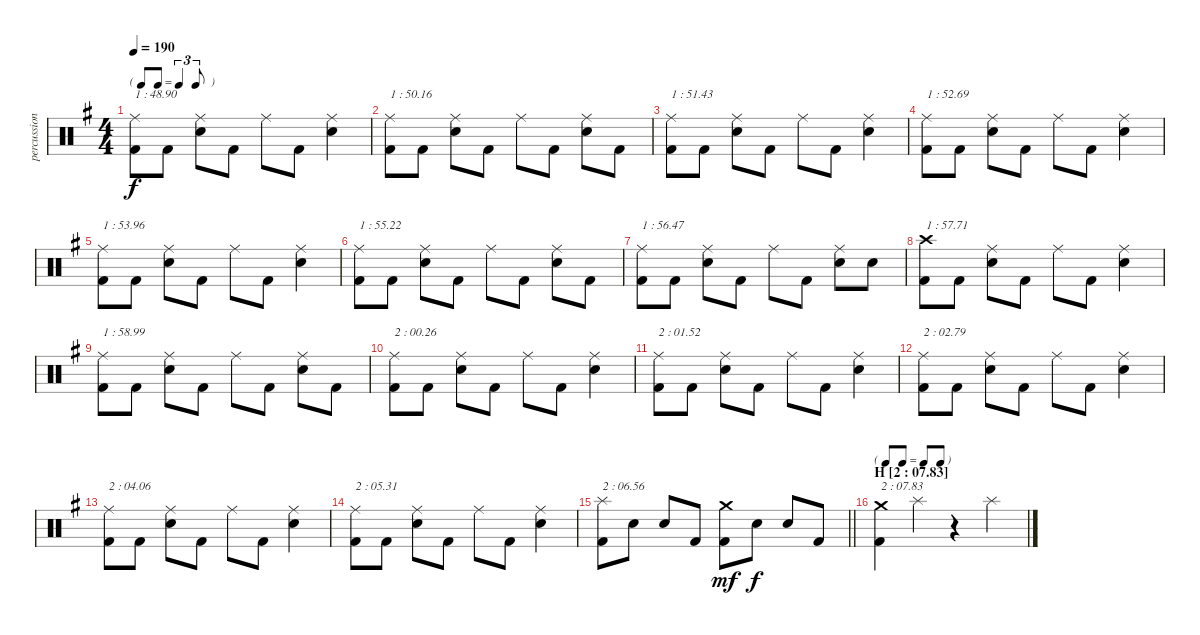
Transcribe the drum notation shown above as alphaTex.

\track ("percussion" "percussion") {instrument percussion}
\staff {score}
\articulation defaults
\ts (4 4)
\tf triplet8th
\tempo 190
\clef neutral
\ks g
("Ride (middle)" "Kick (hit) 2").8{txt "1 : 48.90" dy f} "Kick (hit) 2".8 ("Ride (middle)" "Electric Snare (hit)").8 "Kick (hit) 2".8 "Ride (middle)".8 "Kick (hit) 2".8 ("Ride (middle)" "Electric Snare (hit)").4 |
("Ride (middle)" "Kick (hit) 2").8{txt "1 : 50.16"} "Kick (hit) 2".8 ("Ride (middle)" "Electric Snare (hit)").8 "Kick (hit) 2".8 "Ride (middle)".8 "Kick (hit) 2".8 ("Ride (middle)" "Electric Snare (hit)").8 "Kick (hit) 2".8 |
("Ride (middle)" "Kick (hit) 2").8{txt "1 : 51.43"} "Kick (hit) 2".8 ("Ride (middle)" "Electric Snare (hit)").8 "Kick (hit) 2".8 "Ride (middle)".8 "Kick (hit) 2".8 ("Ride (middle)" "Electric Snare (hit)").4 |
("Ride (middle)" "Kick (hit) 2").8{txt "1 : 52.69"} "Kick (hit) 2".8 ("Ride (middle)" "Electric Snare (hit)").8 "Kick (hit) 2".8 "Ride (middle)".8 "Kick (hit) 2".8 ("Ride (middle)" "Electric Snare (hit)").4 |
("Ride (middle)" "Kick (hit) 2").8{txt "1 : 53.96"} "Kick (hit) 2".8 ("Ride (middle)" "Electric Snare (hit)").8 "Kick (hit) 2".8 "Ride (middle)".8 "Kick (hit) 2".8 ("Ride (middle)" "Electric Snare (hit)").4 |
("Ride (middle)" "Kick (hit) 2").8{txt "1 : 55.22"} "Kick (hit) 2".8 ("Ride (middle)" "Electric Snare (hit)").8 "Kick (hit) 2".8 "Ride (middle)".8 "Kick (hit) 2".8 ("Ride (middle)" "Electric Snare (hit)").8 "Kick (hit) 2".8 |
("Ride (middle)" "Kick (hit) 2").8{txt "1 : 56.47"} "Kick (hit) 2".8 ("Ride (middle)" "Electric Snare (hit)").8 "Kick (hit) 2".8 "Ride (middle)".8 "Kick (hit) 2".8 ("Ride (middle)" "Electric Snare (hit)").8 "Electric Snare (hit)".8 |
("Crash high (hit)" "Kick (hit) 2").8{txt "1 : 57.71"} "Kick (hit) 2".8 ("Ride (middle)" "Electric Snare (hit)").8 "Kick (hit) 2".8 "Ride (middle)".8 "Kick (hit) 2".8 ("Ride (middle)" "Electric Snare (hit)").4 |
("Ride (middle)" "Kick (hit) 2").8{txt "1 : 58.99"} "Kick (hit) 2".8 ("Ride (middle)" "Electric Snare (hit)").8 "Kick (hit) 2".8 "Ride (middle)".8 "Kick (hit) 2".8 ("Ride (middle)" "Electric Snare (hit)").8 "Kick (hit) 2".8 |
("Ride (middle)" "Kick (hit) 2").8{txt "2 : 00.26"} "Kick (hit) 2".8 ("Ride (middle)" "Electric Snare (hit)").8 "Kick (hit) 2".8 "Ride (middle)".8 "Kick (hit) 2".8 ("Ride (middle)" "Electric Snare (hit)").4 |
("Ride (middle)" "Kick (hit) 2").8{txt "2 : 01.52"} "Kick (hit) 2".8 ("Ride (middle)" "Electric Snare (hit)").8 "Kick (hit) 2".8 "Ride (middle)".8 "Kick (hit) 2".8 ("Ride (middle)" "Electric Snare (hit)").4 |
("Ride (middle)" "Kick (hit) 2").8{txt "2 : 02.79"} "Kick (hit) 2".8 ("Ride (middle)" "Electric Snare (hit)").8 "Kick (hit) 2".8 "Ride (middle)".8 "Kick (hit) 2".8 ("Ride (middle)" "Electric Snare (hit)").4 |
("Ride (middle)" "Kick (hit) 2").8{txt "2 : 04.06"} "Kick (hit) 2".8 ("Ride (middle)" "Electric Snare (hit)").8 "Kick (hit) 2".8 "Ride (middle)".8 "Kick (hit) 2".8 ("Ride (middle)" "Electric Snare (hit)").4 |
("Ride (middle)" "Kick (hit) 2").8{txt "2 : 05.31"} "Kick (hit) 2".8 ("Ride (middle)" "Electric Snare (hit)").8 "Kick (hit) 2".8 "Ride (middle)".8 "Kick (hit) 2".8 ("Ride (middle)" "Electric Snare (hit)").4 |
\barLineRight lightlight
("Splash (hit)" "Kick (hit) 2").8{txt "2 : 06.56"} "Electric Snare (hit)".8 "Electric Snare (hit)".8 "Kick (hit) 2".8 ("Crash medium (hit)" "Kick (hit) 2").8{dy mf} "Electric Snare (hit)".8{dy f} "Electric Snare (hit)".8 "Kick (hit) 2".8 |
\tf none
\section ("" "H [2 : 07.83]")
("Crash medium (hit)" "Kick (hit) 2").4{txt "2 : 07.83"} "Splash (hit)".4 r.4 "Splash (hit)".4
